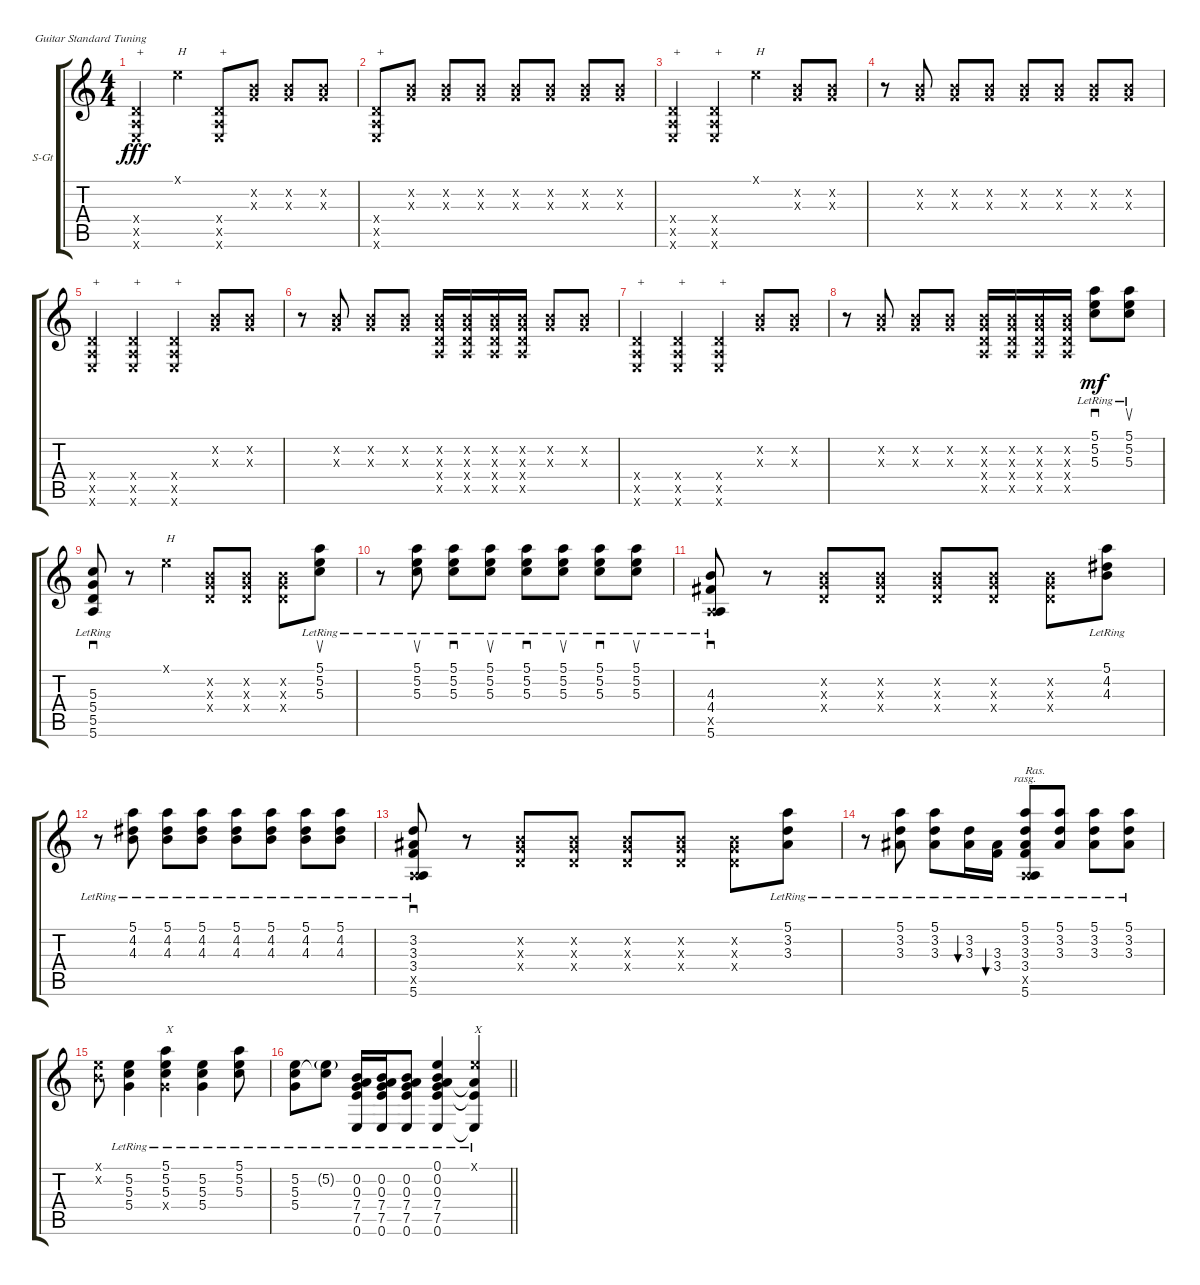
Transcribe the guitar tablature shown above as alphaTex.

\bracketExtendMode groupsimilarinstruments
\firstSystemTrackNameOrientation horizontal
\otherSystemsTrackNameOrientation horizontal
\track ("Your Guitar" "S-Gt") {instrument acousticguitarsteel}
\staff {score tabs}
\tuning (E4 B3 G3 D3 A2 E2)
\ts (4 4)
\tempo (165 hide)
\clef g2
\ks c
(0.4{x} 0.5{x} 0.6{x}).4{txt "+" dy fff} 0.1{x}.4{txt "H"} (0.4{x} 0.5{x} 0.6{x}).8{txt "+"} (0.2{x} 0.3{x}).8 (0.2{x} 0.3{x}).8 (0.2{x} 0.3{x}).8 |
(0.4{x} 0.5{x} 0.6{x}).8{txt "+"} (0.2{x} 0.3{x}).8 (0.2{x} 0.3{x}).8 (0.2{x} 0.3{x}).8 (0.2{x} 0.3{x}).8 (0.2{x} 0.3{x}).8 (0.2{x} 0.3{x}).8 (0.2{x} 0.3{x}).8 |
(0.4{x} 0.5{x} 0.6{x}).4{txt "+"} (0.4{x} 0.5{x} 0.6{x}).4{txt "+"} 0.1{x}.4{txt "H"} (0.2{x} 0.3{x}).8 (0.2{x} 0.3{x}).8 |
r.8 (0.2{x} 0.3{x}).8 (0.2{x} 0.3{x}).8 (0.2{x} 0.3{x}).8 (0.2{x} 0.3{x}).8 (0.2{x} 0.3{x}).8 (0.2{x} 0.3{x}).8 (0.2{x} 0.3{x}).8 |
(0.4{x} 0.5{x} 0.6{x}).4{txt "+"} (0.4{x} 0.5{x} 0.6{x}).4{txt "+"} (0.4{x} 0.5{x} 0.6{x}).4{txt "+"} (0.2{x} 0.3{x}).8 (0.2{x} 0.3{x}).8 |
r.8 (0.2{x} 0.3{x}).8 (0.2{x} 0.3{x}).8 (0.2{x} 0.3{x}).8 (0.2{x} 0.3{x} 0.4{x} 0.5{x}).16 (0.2{x} 0.3{x} 0.4{x} 0.5{x}).16 (0.2{x} 0.3{x} 0.4{x} 0.5{x}).16 (0.2{x} 0.3{x} 0.4{x} 0.5{x}).16 (0.2{x} 0.3{x}).8 (0.2{x} 0.3{x}).8 |
(0.4{x} 0.5{x} 0.6{x}).4{txt "+"} (0.4{x} 0.5{x} 0.6{x}).4{txt "+"} (0.4{x} 0.5{x} 0.6{x}).4{txt "+"} (0.2{x} 0.3{x}).8 (0.2{x} 0.3{x}).8 |
r.8 (0.2{x} 0.3{x}).8 (0.2{x} 0.3{x}).8 (0.2{x} 0.3{x}).8 (0.2{x} 0.3{x} 0.4{x} 0.5{x}).16 (0.2{x} 0.3{x} 0.4{x} 0.5{x}).16 (0.2{x} 0.3{x} 0.4{x} 0.5{x}).16 (0.2{x} 0.3{x} 0.4{x} 0.5{x}).16 (5.1{lr} 5.2{lr} 5.3{lr}).8{sd dy mf} (5.1{lr} 5.2{lr} 5.3{lr}).8{su} |
(5.3{lr} 5.4{lr} 5.5{lr} 5.6{lr}).8{sd} r.8 0.1{x}.4{txt "H"} (0.2{x} 0.3{x} 0.4{x}).8 (0.2{x} 0.3{x} 0.4{x}).8 (0.2{x} 0.3{x} 0.4{x}).8 (5.1{lr} 5.2{lr} 5.3{lr}).8{su} |
r.8 (5.1{lr} 5.2{lr} 5.3{lr}).8{su} (5.1{lr} 5.2{lr} 5.3{lr}).8{sd} (5.1{lr} 5.2{lr} 5.3{lr}).8{su} (5.1{lr} 5.2{lr} 5.3{lr}).8{sd} (5.1{lr} 5.2{lr} 5.3{lr}).8{su} (5.1{lr} 5.2{lr} 5.3{lr}).8{sd} (5.1{lr} 5.2{lr} 5.3{lr}).8{su} |
(4.3{lr} 4.4{lr} 0.5{x} 5.6{lr}).8{sd} r.8 (0.2{x} 0.3{x} 0.4{x}).8 (0.2{x} 0.3{x} 0.4{x}).8 (0.2{x} 0.3{x} 0.4{x}).8 (0.2{x} 0.3{x} 0.4{x}).8 (0.2{x} 0.3{x} 0.4{x}).8 (5.1{lr} 4.2{lr} 4.3{lr}).8 |
r.8 (5.1{lr} 4.2{lr} 4.3{lr}).8 (5.1{lr} 4.2{lr} 4.3{lr}).8 (5.1{lr} 4.2{lr} 4.3{lr}).8 (5.1{lr} 4.2{lr} 4.3{lr}).8 (5.1{lr} 4.2{lr} 4.3{lr}).8 (5.1{lr} 4.2{lr} 4.3{lr}).8 (5.1{lr} 4.2{lr} 4.3{lr}).8 |
(3.2{lr} 3.3{lr} 3.4{lr} 0.5{x} 5.6{lr}).8{sd} r.8 (0.2{x} 0.3{x} 0.4{x}).8 (0.2{x} 0.3{x} 0.4{x}).8 (0.2{x} 0.3{x} 0.4{x}).8 (0.2{x} 0.3{x} 0.4{x}).8 (0.2{x} 0.3{x} 0.4{x}).8 (5.1{lr} 3.2{lr} 3.3{lr}).8 |
r.8 (5.1{lr} 3.2{lr} 3.3{lr}).8 (5.1{lr} 3.2{lr} 3.3{lr}).8 (3.2{lr} 3.3{lr}).16{bu 120} (3.3{lr} 3.4{lr}).16{bu 120} (5.1{lr} 3.2{lr} 3.3{lr} 3.4{lr} 0.5{x} 5.6{lr}).8{rasg amianapaest txt "Ras."} (5.1{lr} 3.2{lr} 3.3{lr}).8 (5.1{lr} 3.2{lr} 3.3{lr}).8 (5.1{lr} 3.2{lr} 3.3{lr}).8 |
(0.1{x} 0.2{x}).8 (5.2{lr} 5.3{lr} 5.4{lr}).4 (5.1{lr} 5.2{lr} 5.3{lr} 5.4{x}).4{txt "X"} (5.2{lr} 5.3{lr} 5.4{lr}).4 (5.1{lr} 5.2{lr} 5.3{lr}).8 |
\tempo (125 0.5 hide)
\tempo (155 0.75 hide)
\barLineRight lightlight
(5.2{lr} 5.3{lr} 5.4{lr}).8 (5.2{g lr} 5.3{lr t}).8 (0.2{lr} 0.3{lr} 7.4{lr} 7.5{lr} 0.6{lr}).16 (0.2{lr} 0.3{lr} 7.4{lr} 7.5{lr} 0.6{lr}).16 (0.2{lr} 0.3{lr} 7.4{lr} 7.5{lr} 0.6{lr}).8 (0.1{lr} 0.2{lr} 0.3{lr} 7.4{lr} 7.5{lr} 0.6{lr}).4 (0.1{x} 7.4{lr t} 7.5{lr t} 0.6{lr t}).4{txt "X"}
